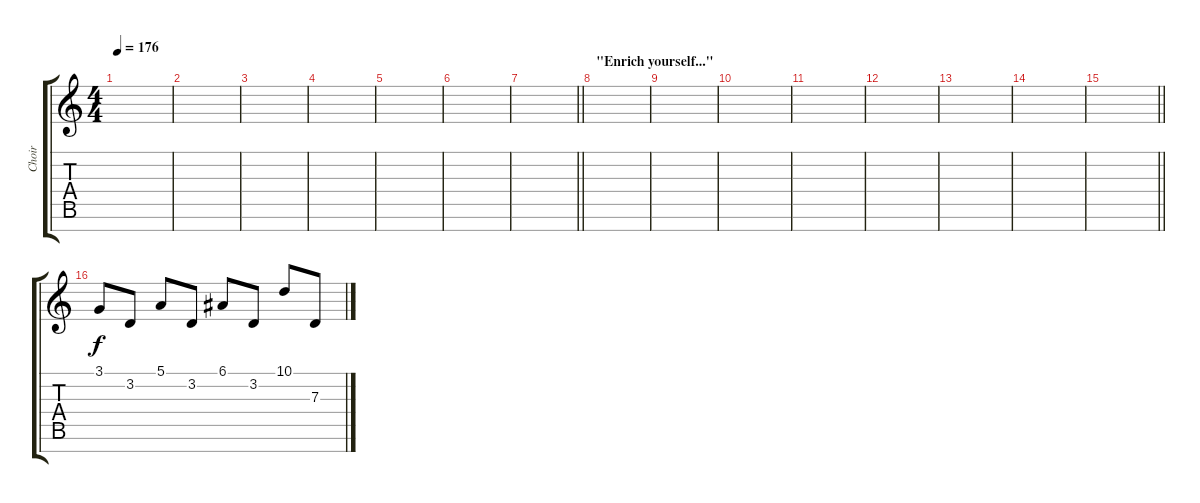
\track ("Choir" "Choir") {instrument choiraahs}
\staff {score tabs}
\tuning (E4 B3 G3 D3 A2 E2 B1) {hide}
\ts (4 4)
\tempo 176
\clef g2
\ks c
|
|
|
|
|
|
\barLineRight lightlight
|
\section ("" "\"Enrich yourself...\"")
|
|
|
|
|
|
|
\barLineRight lightlight
|
\section ("" "")
3.1.8{dy f volume 13 instrument churchorgan} 3.2.8 5.1.8 3.2.8 6.1.8 3.2.8 10.1.8 7.3.8
